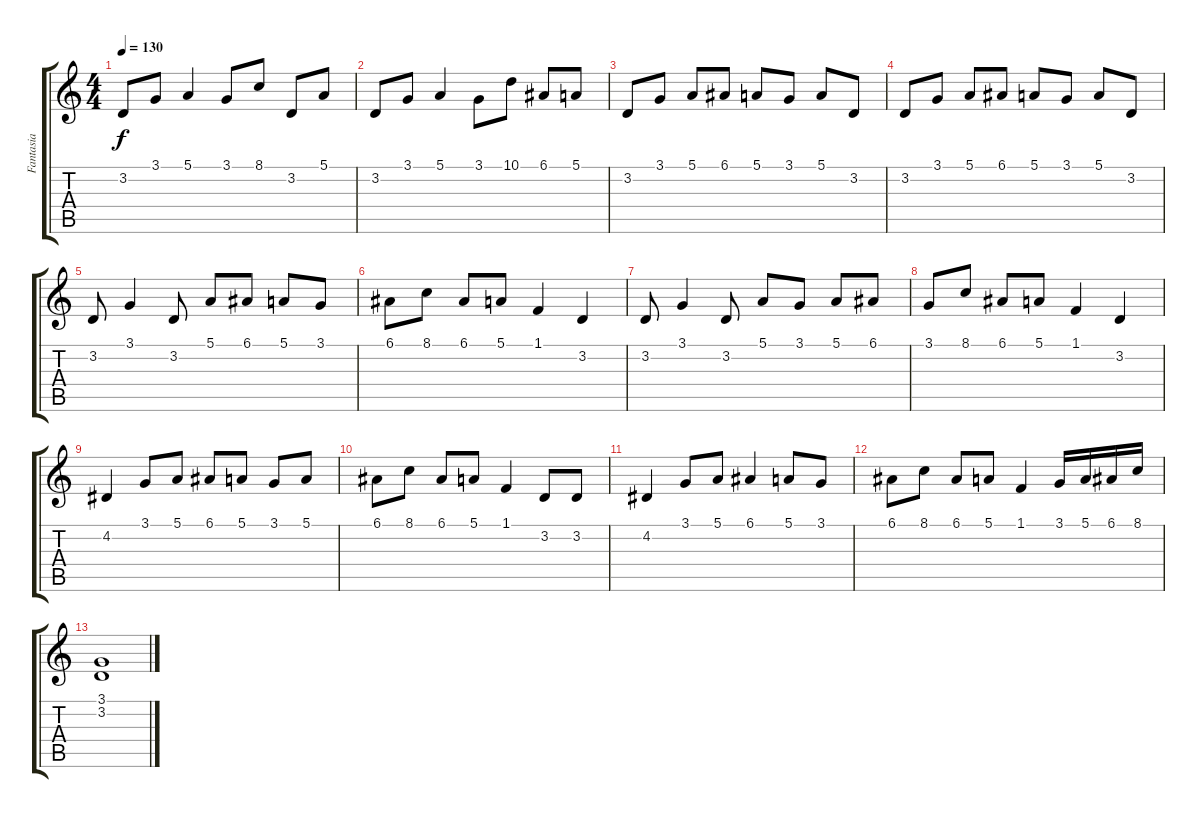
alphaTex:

\track ("Fantasia" "Fantasia") {instrument fx5brightness}
\staff {score tabs}
\tuning (E4 B3 G3 D3 A2 E2) {hide}
\ts (4 4)
\tempo 130
\clef g2
\ks c
3.2.8{dy f} 3.1.8 5.1.4 3.1.8 8.1.8 3.2.8 5.1.8 |
3.2.8 3.1.8 5.1.4 3.1.8 10.1.8 6.1.8 5.1.8 |
3.2.8 3.1.8 5.1.8 6.1.8 5.1.8 3.1.8 5.1.8 3.2.8 |
3.2.8 3.1.8 5.1.8 6.1.8 5.1.8 3.1.8 5.1.8 3.2.8 |
3.2.8 3.1.4 3.2.8 5.1.8 6.1.8 5.1.8 3.1.8 |
6.1.8 8.1.8 6.1.8 5.1.8 1.1.4 3.2.4 |
3.2.8 3.1.4 3.2.8 5.1.8 3.1.8 5.1.8 6.1.8 |
3.1.8 8.1.8 6.1.8 5.1.8 1.1.4 3.2.4 |
4.2.4 3.1.8 5.1.8 6.1.8 5.1.8 3.1.8 5.1.8 |
6.1.8 8.1.8 6.1.8 5.1.8 1.1.4 3.2.8 3.2.8 |
4.2.4 3.1.8 5.1.8 6.1.4 5.1.8 3.1.8 |
6.1.8 8.1.8 6.1.8 5.1.8 1.1.4 3.1.16 5.1.16 6.1.16 8.1.16 |
(3.1 3.2).1
